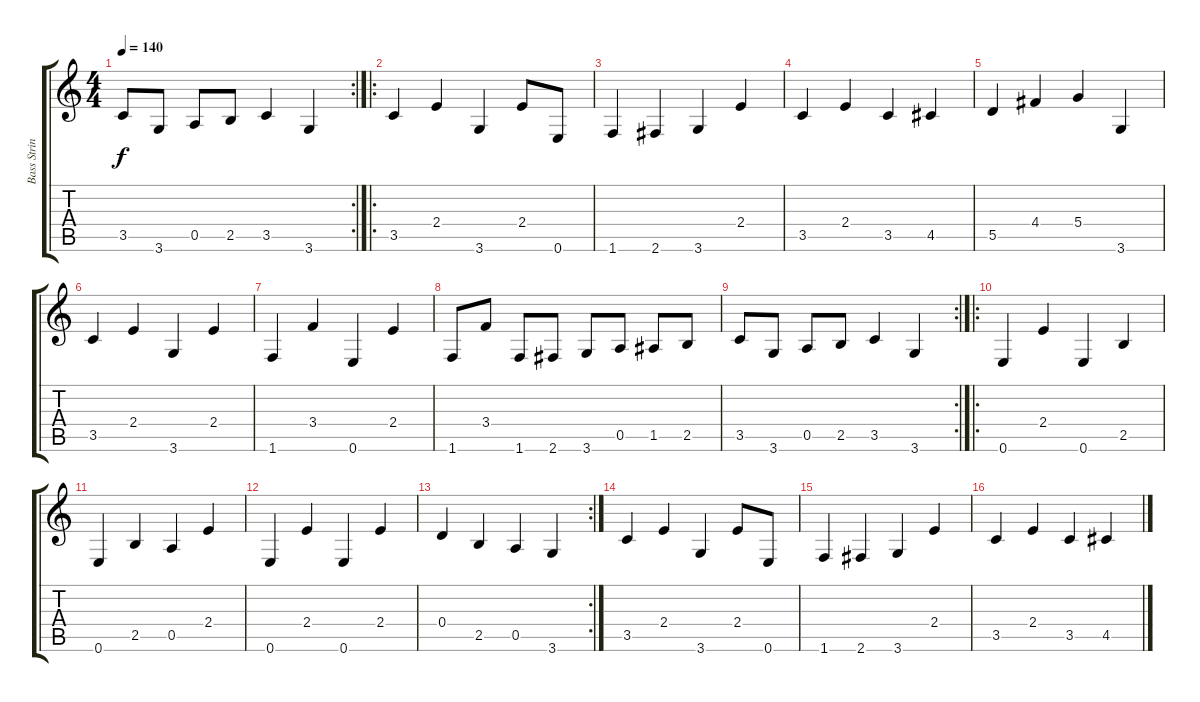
\track ("Bass Strings" "Bass Strin") {instrument acousticguitarsteel}
\staff {score tabs}
\tuning (E4 B3 G3 D3 A2 E2) {hide}
\rc 2
\ts (4 4)
\tempo 140
\clef g2
\ks c
3.5.8{dy f} 3.6.8 0.5.8 2.5.8 3.5.4 3.6.4 |
\ro
3.5.4 2.4.4 3.6.4 2.4.8 0.6.8 |
1.6.4 2.6.4 3.6.4 2.4.4 |
3.5.4 2.4.4 3.5.4 4.5.4 |
5.5.4 4.4.4 5.4.4 3.6.4 |
3.5.4 2.4.4 3.6.4 2.4.4 |
1.6.4 3.4.4 0.6.4 2.4.4 |
1.6.8 3.4.8 1.6.8 2.6.8 3.6.8 0.5.8 1.5.8 2.5.8 |
\rc 2
3.5.8 3.6.8 0.5.8 2.5.8 3.5.4 3.6.4 |
\ro
0.6.4 2.4.4 0.6.4 2.5.4 |
0.6.4 2.5.4 0.5.4 2.4.4 |
0.6.4 2.4.4 0.6.4 2.4.4 |
\rc 2
0.4.4 2.5.4 0.5.4 3.6.4 |
3.5.4 2.4.4 3.6.4 2.4.8 0.6.8 |
1.6.4 2.6.4 3.6.4 2.4.4 |
3.5.4 2.4.4 3.5.4 4.5.4
